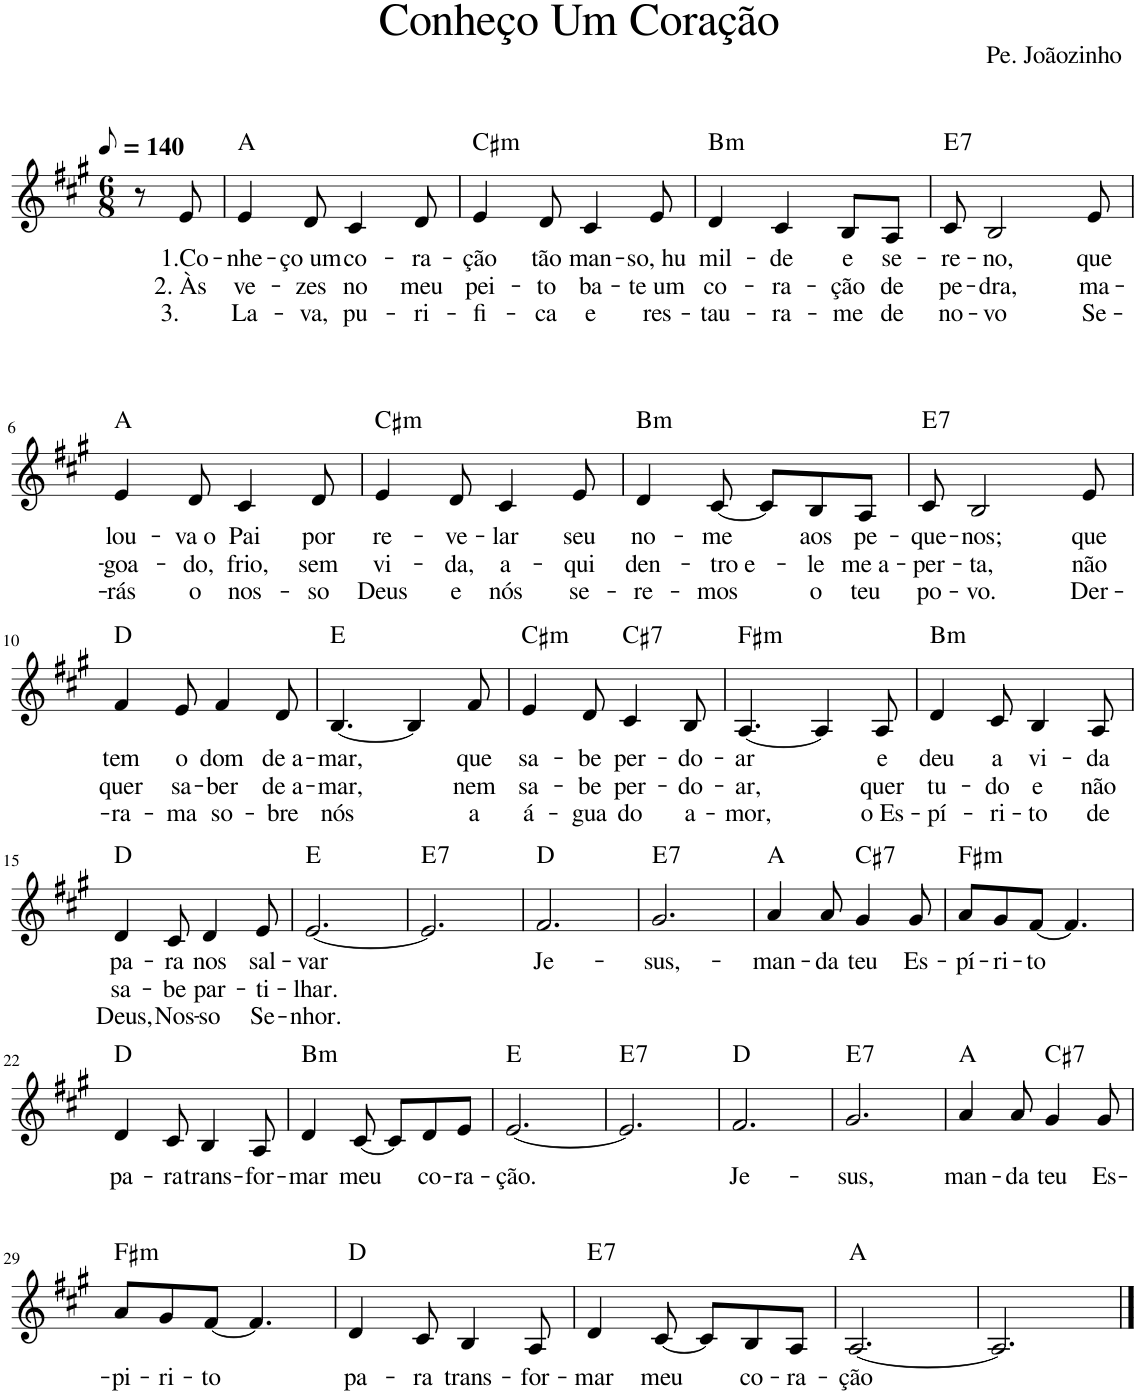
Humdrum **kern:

**kern	**text	**text	**text	**harte
*part1	*part1	*part1	*part1	*part1
*staff1	*staff1	*staff1	*staff1	*
*I"Voz	*	*	*	*
*I'Vo.	*	*	*	*
!!LO:PB:g=z
*clefG2	*	*	*	*
*k[f#c#g#]	*	*	*	*
*M6/8	*	*	*	*
*MM70	*	*	*	*
=1	=1	=1	=1	=1
!LO:TX:a:t=Conheço Um Coração	!	!	!	!
!LO:TX:a:t=Pe. Joãozinho	!	!	!	!
8r	.	.	.	.
!	!LO:LY:b	!LO:LY:b	!LO:LY:b	!
8e/	1.Co-	2. Às	3.	.
=2	=2	=2	=2	=2
!	!LO:LY:b	!LO:LY:b	!LO:LY:b	!
4e/	-nhe-	ve-	La-	A:maj
!	!LO:LY:b	!LO:LY:b	!LO:LY:b	!
8d/	-ço um	-zes	-va,	.
!	!LO:LY:b	!LO:LY:b	!LO:LY:b	!
4c#/	co-	no	pu-	.
!	!LO:LY:b	!LO:LY:b	!LO:LY:b	!
8d/	-ra-	meu	-ri-	.
=3	=3	=3	=3	=3
!	!LO:LY:b	!LO:LY:b	!LO:LY:b	!LO:H:kt=m
4e/	-ção	pei-	-fi-	C#:min
!	!LO:LY:b	!LO:LY:b	!LO:LY:b	!
8d/	tão	-to	-ca	.
!	!LO:LY:b	!LO:LY:b	!LO:LY:b	!
4c#/	man-	ba-	e	.
!	!LO:LY:b	!LO:LY:b	!LO:LY:b	!
8e/	-so, hu	-te um	res-	.
=4	=4	=4	=4	=4
!	!LO:LY:b	!LO:LY:b	!LO:LY:b	!LO:H:kt=m
4d/	mil-	co-	-tau-	B:min
!	!LO:LY:b	!LO:LY:b	!LO:LY:b	!
4c#/	-de	-ra-	-ra-	.
!	!LO:LY:b	!LO:LY:b	!LO:LY:b	!
8B/L	e	-ção	-me	.
!	!LO:LY:b	!LO:LY:b	!LO:LY:b	!
8A/J	se-	de	de	.
=5	=5	=5	=5	=5
!	!LO:LY:b	!LO:LY:b	!LO:LY:b	!LO:H:kt=7
8c#/	-re-	pe-	no-	E:7
!	!LO:LY:b	!LO:LY:b	!LO:LY:b	!
2B/	-no,	-dra,	-vo	.
!	!LO:LY:b	!LO:LY:b	!LO:LY:b	!
8e/	que	ma-	Se-	.
!!LO:LB:g=z
=6	=6	=6	=6	=6
!	!LO:LY:b	!LO:LY:b	!LO:LY:b	!
4e/	lou-	-goa-	-rás	A:maj
!	!LO:LY:b	!LO:LY:b	!LO:LY:b	!
8d/	-va o	-do,	o	.
!	!LO:LY:b	!LO:LY:b	!LO:LY:b	!
4c#/	Pai	frio,	nos-	.
!	!LO:LY:b	!LO:LY:b	!LO:LY:b	!
8d/	por	sem	-so	.
=7	=7	=7	=7	=7
!	!LO:LY:b	!LO:LY:b	!LO:LY:b	!LO:H:kt=m
4e/	re-	vi-	Deus	C#:min
!	!LO:LY:b	!LO:LY:b	!LO:LY:b	!
8d/	-ve-	-da,	e	.
!	!LO:LY:b	!LO:LY:b	!LO:LY:b	!
4c#/	-lar	a-	nós	.
!	!LO:LY:b	!LO:LY:b	!LO:LY:b	!
8e/	seu	-qui	se-	.
=8	=8	=8	=8	=8
!	!LO:LY:b	!LO:LY:b	!LO:LY:b	!LO:H:kt=m
4d/	no-	den-	-re-	B:min
!	!LO:LY:b	!LO:LY:b	!LO:LY:b	!
[8c#/	-me	-tro e-	-mos	.
8c#/L]	.	.	.	.
!	!LO:LY:b	!LO:LY:b	!LO:LY:b	!
8B/	aos	-le	o	.
!	!LO:LY:b	!LO:LY:b	!LO:LY:b	!
8A/J	pe-	me a-	teu	.
=9	=9	=9	=9	=9
!	!LO:LY:b	!LO:LY:b	!LO:LY:b	!LO:H:kt=7
8c#/	-que-	-per-	po-	E:7
!	!LO:LY:b	!LO:LY:b	!LO:LY:b	!
2B/	-nos;	-ta,	-vo.	.
!	!LO:LY:b	!LO:LY:b	!LO:LY:b	!
8e/	que	não	Der-	.
!!LO:LB:g=z
=10	=10	=10	=10	=10
!	!LO:LY:b	!LO:LY:b	!LO:LY:b	!
4f#/	tem	quer	-ra-	D:maj
!	!LO:LY:b	!LO:LY:b	!LO:LY:b	!
8e/	o	sa-	-ma	.
!	!LO:LY:b	!LO:LY:b	!LO:LY:b	!
4f#/	dom	-ber	so-	.
!	!LO:LY:b	!LO:LY:b	!LO:LY:b	!
8d/	de a-	de a-	-bre	.
=11	=11	=11	=11	=11
!	!LO:LY:b	!LO:LY:b	!LO:LY:b	!
[4.B/	-mar,	-mar,	nós	E:maj
4B/]	.	.	.	.
!	!LO:LY:b	!LO:LY:b	!LO:LY:b	!
8f#/	que	nem	a	.
=12	=12	=12	=12	=12
!	!LO:LY:b	!LO:LY:b	!LO:LY:b	!LO:H:kt=m
4e/	sa-	sa-	á-	C#:min
!	!LO:LY:b	!LO:LY:b	!LO:LY:b	!
8d/	-be	-be	-gua	.
!	!LO:LY:b	!LO:LY:b	!LO:LY:b	!LO:H:kt=7
4c#/	per-	per-	do	C#:7
!	!LO:LY:b	!LO:LY:b	!LO:LY:b	!
8B/	-do-	-do-	a-	.
=13	=13	=13	=13	=13
!	!LO:LY:b	!LO:LY:b	!LO:LY:b	!LO:H:kt=m
[4.A/	-ar	-ar,	-mor,	F#:min
4A/]	.	.	.	.
!	!LO:LY:b	!LO:LY:b	!LO:LY:b	!
8A/	e	quer	o Es-	.
=14	=14	=14	=14	=14
!	!LO:LY:b	!LO:LY:b	!LO:LY:b	!LO:H:kt=m
4d/	deu	tu-	-pí-	B:min
!	!LO:LY:b	!LO:LY:b	!LO:LY:b	!
8c#/	a	-do	-ri-	.
!	!LO:LY:b	!LO:LY:b	!LO:LY:b	!
4B/	vi-	e	-to	.
!	!LO:LY:b	!LO:LY:b	!LO:LY:b	!
8A/	-da	não	de	.
!!LO:LB:g=z
=15	=15	=15	=15	=15
!	!LO:LY:b	!LO:LY:b	!LO:LY:b	!
4d/	pa-	sa-	Deus,	D:maj
!	!LO:LY:b	!LO:LY:b	!LO:LY:b	!
8c#/	-ra	-be	Nos-	.
!	!LO:LY:b	!LO:LY:b	!LO:LY:b	!
4d/	nos	par-	-so	.
!	!LO:LY:b	!LO:LY:b	!LO:LY:b	!
8e/	sal-	-ti-	Se-	.
=16	=16	=16	=16	=16
!	!LO:LY:b	!LO:LY:b	!LO:LY:b	!
[2.e/	-var	-lhar.	-nhor.	E:maj
=17	=17	=17	=17	=17
!	!	!	!	!LO:H:kt=7
2.e/]	.	.	.	E:7
=18	=18	=18	=18	=18
!	!LO:LY:b	!	!	!
2.f#/	Je-	.	.	D:maj
=19	=19	=19	=19	=19
!	!LO:LY:b	!	!	!LO:H:kt=7
2.g#/	-sus,-	.	.	E:7
=20	=20	=20	=20	=20
!	!LO:LY:b	!	!	!
4a/	man-	.	.	A:maj
!	!LO:LY:b	!	!	!
8a/	-da	.	.	.
!	!LO:LY:b	!	!	!LO:H:kt=7
4g#/	teu	.	.	C#:7
!	!LO:LY:b	!	!	!
8g#/	Es-	.	.	.
=21	=21	=21	=21	=21
!	!LO:LY:b	!	!	!LO:H:kt=m
8a/L	-pí-	.	.	F#:min
!	!LO:LY:b	!	!	!
8g#/	-ri-	.	.	.
!	!LO:LY:b	!	!	!
[8f#/J	-to	.	.	.
4.f#/]	.	.	.	.
!!LO:LB:g=z
=22	=22	=22	=22	=22
!	!LO:LY:b	!	!	!
4d/	pa-	.	.	D:maj
!	!LO:LY:b	!	!	!
8c#/	-ra	.	.	.
!	!LO:LY:b	!	!	!
4B/	trans-	.	.	.
!	!LO:LY:b	!	!	!
8A/	-for-	.	.	.
=23	=23	=23	=23	=23
!	!LO:LY:b	!	!	!LO:H:kt=m
4d/	-mar	.	.	B:min
!	!LO:LY:b	!	!	!
[8c#/	meu	.	.	.
8c#/L]	.	.	.	.
!	!LO:LY:b	!	!	!
8d/	co-	.	.	.
!	!LO:LY:b	!	!	!
8e/J	-ra-	.	.	.
=24	=24	=24	=24	=24
!	!LO:LY:b	!	!	!
[2.e/	-ção.	.	.	E:maj
=25	=25	=25	=25	=25
!	!	!	!	!LO:H:kt=7
2.e/]	.	.	.	E:7
=26	=26	=26	=26	=26
!	!LO:LY:b	!	!	!
2.f#/	Je-	.	.	D:maj
=27	=27	=27	=27	=27
!	!LO:LY:b	!	!	!LO:H:kt=7
2.g#/	-sus,	.	.	E:7
=28	=28	=28	=28	=28
!	!LO:LY:b	!	!	!
4a/	man-	.	.	A:maj
!	!LO:LY:b	!	!	!
8a/	-da	.	.	.
!	!LO:LY:b	!	!	!LO:H:kt=7
4g#/	teu	.	.	C#:7
!	!LO:LY:b	!	!	!
8g#/	Es-	.	.	.
!!LO:LB:g=z
=29	=29	=29	=29	=29
!	!LO:LY:b	!	!	!LO:H:kt=m
8a/L	-pi-	.	.	F#:min
!	!LO:LY:b	!	!	!
8g#/	-ri-	.	.	.
!	!LO:LY:b	!	!	!
[8f#/J	-to	.	.	.
4.f#/]	.	.	.	.
=30	=30	=30	=30	=30
!	!LO:LY:b	!	!	!
4d/	pa-	.	.	D:maj
!	!LO:LY:b	!	!	!
8c#/	-ra	.	.	.
!	!LO:LY:b	!	!	!
4B/	trans-	.	.	.
!	!LO:LY:b	!	!	!
8A/	-for-	.	.	.
=31	=31	=31	=31	=31
!	!LO:LY:b	!	!	!LO:H:kt=7
4d/	-mar	.	.	E:7
!	!LO:LY:b	!	!	!
[8c#/	meu	.	.	.
8c#/L]	.	.	.	.
!	!LO:LY:b	!	!	!
8B/	co-	.	.	.
!	!LO:LY:b	!	!	!
8A/J	-ra-	.	.	.
=32	=32	=32	=32	=32
!	!LO:LY:b	!	!	!
[2.A/	-ção	.	.	A:maj
=33	=33	=33	=33	=33
2.A/]	.	.	.	.
==	==	==	==	==
*-	*-	*-	*-	*-
